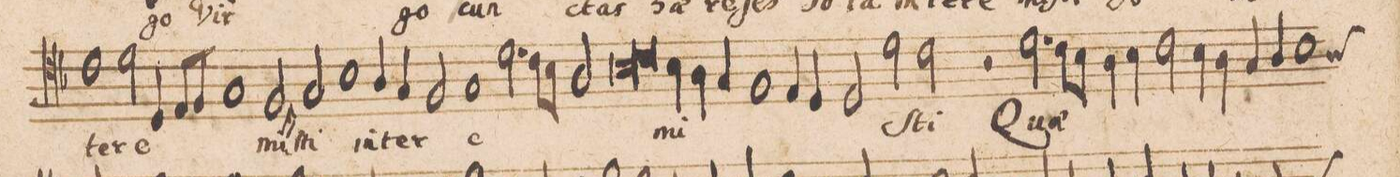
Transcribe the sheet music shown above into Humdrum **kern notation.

**kern	**text
*I"ALTVS.	*
*clefC4	*
*k[b-]	*
*met(C|)	*
*M2/1	*
1c\	-ter-
=26-	=26-
2d\	-e-
4D/	.
8E/L	.
8F/J	.
1G/	.
=27-	=27-
2F#/	-mi-
2G/	-ſti
1B-\	in-
=28-	=28-
4A/	-ter-
4G/	.
2Fny/	.
1G/	-e-
=29-	=29-
2.d\	.
8c\L	.
8B-\J	.
2A/	.
=30-	=30-
*lig	*
1B-	.
*col	*
2.c\	.
*Xlig	*
4B-\	-mi-
*Xcol	*
=31-	=31-
4A\	.
4G/	.
1F	.
4E/	.
4D/	.
=32-	=32-
2D/	.
2d\	.
2c\	-ſti
=33-	=33-
2r	.
2.d\	Quae
8c\L	.
8B-\J	.
4A\	.
4B-\	.
=34-	=34-
2c\	.
4B-\	.
4A\	.
4G/	.
4A/	.
*custos:A	*
1B-\	.
=35-	=35-
*-	*-
